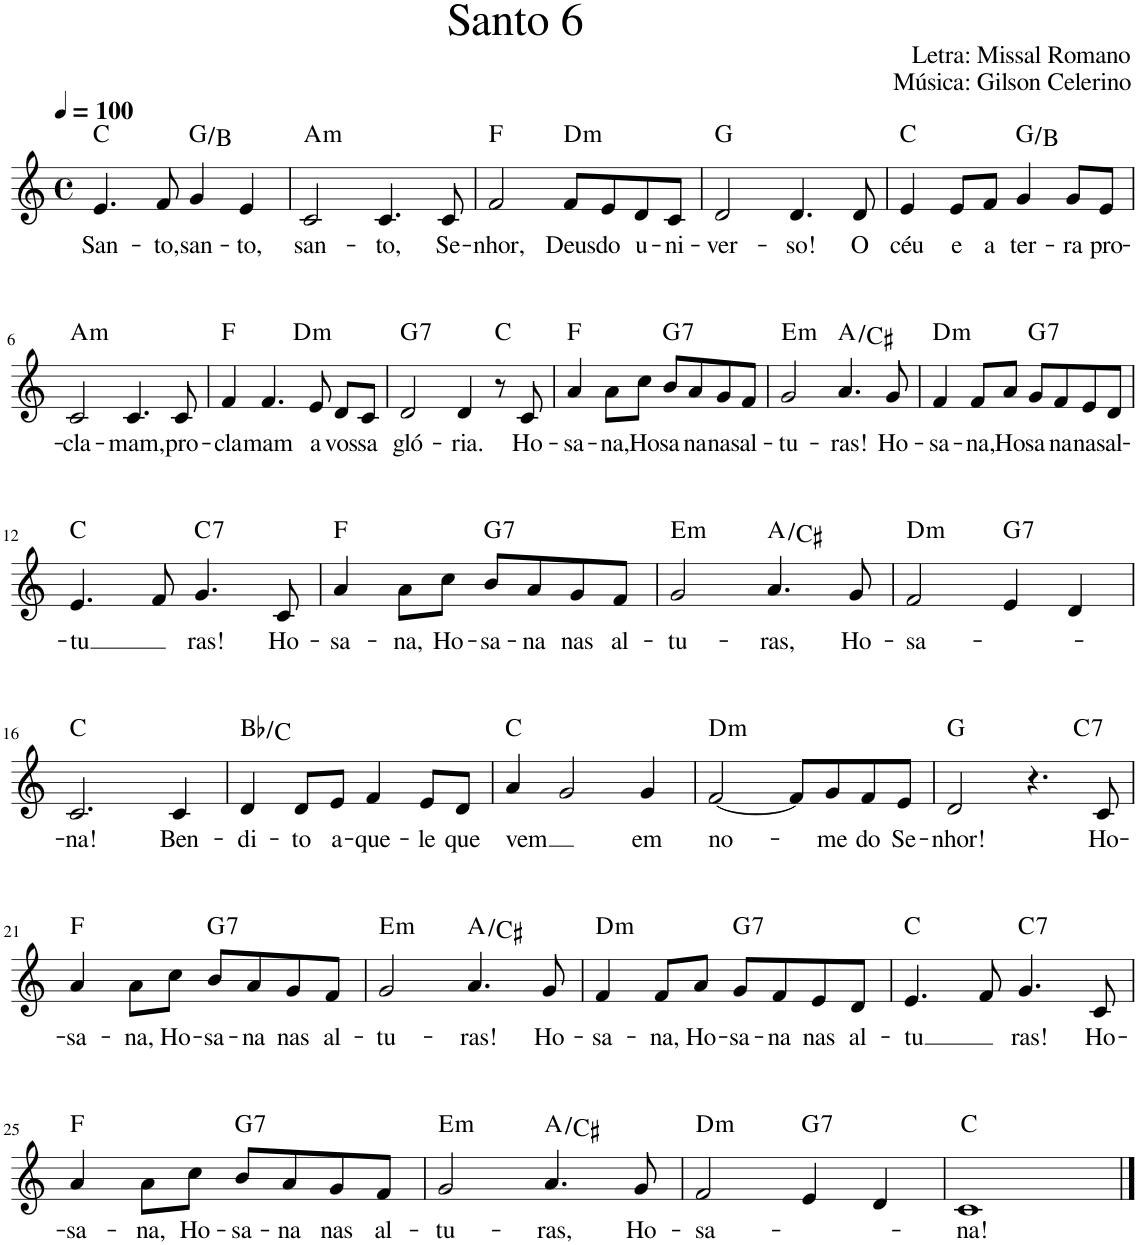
**kern	**text	**harte
*part1	*part1	*part1
*staff1	*staff1	*
*I"Voz	*	*
*I'Vo.	*	*
!!LO:PB:g=z
*clefG2	*	*
*k[]	*	*
*M4/4	*	*
*met(c)	*	*
*MM100	*	*
=1	=1	=1
!LO:TX:a:t=Santo 6	!	!
!LO:TX:a:t=Letra&colon; Missal Romano	!	!
!LO:TX:a:t=Música&colon; Gilson Celerino	!	!
!	!LO:LY:b	!
4.e/	San-	C:maj
!	!LO:LY:b	!
8f/	-to,	.
!	!LO:LY:b	!
4g/	san-	G:maj/3
!	!LO:LY:b	!
4e/	-to,	.
=2	=2	=2
!	!LO:LY:b	!LO:H:kt=m
2c/	san-	A:min
!	!LO:LY:b	!
4.c/	-to,	.
!	!LO:LY:b	!
8c/	Se-	.
=3	=3	=3
!	!LO:LY:b	!
2f/	-nhor,	F:maj
!	!LO:LY:b	!LO:H:kt=m
8f/L	Deus	D:min
!	!LO:LY:b	!
8e/	do	.
!	!LO:LY:b	!
8d/	u-	.
!	!LO:LY:b	!
8c/J	-ni-	.
=4	=4	=4
!	!LO:LY:b	!
2d/	-ver-	G:maj
!	!LO:LY:b	!
4.d/	-so!	.
!	!LO:LY:b	!
8d/	O	.
=5	=5	=5
!	!LO:LY:b	!
4e/	céu	C:maj
!	!LO:LY:b	!
8e/L	e	.
!	!LO:LY:b	!
8f/J	a	.
!	!LO:LY:b	!
4g/	ter-	G:maj/3
!	!LO:LY:b	!
8g/L	-ra	.
!	!LO:LY:b	!
8e/J	pro-	.
!!LO:LB:g=z
=6	=6	=6
!	!LO:LY:b	!LO:H:kt=m
2c/	-cla-	A:min
!	!LO:LY:b	!
4.c/	-mam,	.
!	!LO:LY:b	!
8c/	pro-	.
=7	=7	=7
!	!LO:LY:b	!
*^	*	*
4f/	2ryy	-cla-	F:maj
!	!	!LO:LY:b	!
4.f/	.	-mam	.
!	!	!	!LO:H:kt=m
.	2ryy	.	D:min
!	!	!LO:LY:b	!
8e/	.	a	.
!	!	!LO:LY:b	!
8d/L	.	vos-	.
!	!	!LO:LY:b	!
8c/J	.	-sa	.
=8	=8	=8	=8
!	!	!LO:LY:b	!LO:H:kt=7
*v	*v	*	*
2d/	gló-	G:7
!	!LO:LY:b	!
4d/	-ria.	.
8r	.	C:maj
!	!LO:LY:b	!
8c/	Ho-	.
=9	=9	=9
!	!LO:LY:b	!
4a/	-sa-	F:maj
!	!LO:LY:b	!
8a\L	-na,	.
!	!LO:LY:b	!
8cc\J	Ho-	.
!	!LO:LY:b	!LO:H:kt=7
8b/L	-sa-	G:7
!	!LO:LY:b	!
8a/	-na	.
!	!LO:LY:b	!
8g/	nas	.
!	!LO:LY:b	!
8f/J	al-	.
=10	=10	=10
!	!LO:LY:b	!LO:H:kt=m
2g/	-tu-	E:min
!	!LO:LY:b	!
4.a/	-ras!	A:maj/3
!	!LO:LY:b	!
8g/	Ho-	.
=11	=11	=11
!	!LO:LY:b	!LO:H:kt=m
4f/	-sa-	D:min
!	!LO:LY:b	!
8f/L	-na,	.
!	!LO:LY:b	!
8a/J	Ho-	.
!	!LO:LY:b	!LO:H:kt=7
8g/L	-sa-	G:7
!	!LO:LY:b	!
8f/	-na	.
!	!LO:LY:b	!
8e/	nas	.
!	!LO:LY:b	!
8d/J	al-	.
!!LO:LB:g=z
=12	=12	=12
!	!LO:LY:b	!
4.e/	-tu	C:maj
8f/	.	.
!	!LO:LY:b	!LO:H:kt=7
4.g/	ras!	C:7
!	!LO:LY:b	!
8c/	Ho-	.
=13	=13	=13
!	!LO:LY:b	!
4a/	-sa-	F:maj
!	!LO:LY:b	!
8a\L	-na,	.
!	!LO:LY:b	!
8cc\J	Ho-	.
!	!LO:LY:b	!LO:H:kt=7
8b/L	-sa-	G:7
!	!LO:LY:b	!
8a/	-na	.
!	!LO:LY:b	!
8g/	nas	.
!	!LO:LY:b	!
8f/J	al-	.
=14	=14	=14
!	!LO:LY:b	!LO:H:kt=m
2g/	-tu-	E:min
!	!LO:LY:b	!
4.a/	-ras,	A:maj/3
!	!LO:LY:b	!
8g/	Ho-	.
=15	=15	=15
!	!LO:LY:b	!LO:H:kt=m
2f/	-sa-	D:min
!	!	!LO:H:kt=7
4e/	.	G:7
4d/	.	.
!!LO:LB:g=z
=16	=16	=16
!	!LO:LY:b	!
2.c/	-na!	C:maj
!	!LO:LY:b	!
4c/	Ben-	.
=17	=17	=17
!	!LO:LY:b	!
4d/	-di-	Bb:maj/2
!	!LO:LY:b	!
8d/L	-to	.
!	!LO:LY:b	!
8e/J	a-	.
!	!LO:LY:b	!
4f/	-que-	.
!	!LO:LY:b	!
8e/L	-le	.
!	!LO:LY:b	!
8d/J	que	.
=18	=18	=18
!	!LO:LY:b	!
4a/	vem	C:maj
2g/	.	.
!	!LO:LY:b	!
4g/	em	.
=19	=19	=19
!	!LO:LY:b	!LO:H:kt=m
[2f/	no-	D:min
8f/L]	.	.
!	!LO:LY:b	!
8g/	-me	.
!	!LO:LY:b	!
8f/	do	.
!	!LO:LY:b	!
8e/J	Se-	.
=20	=20	=20
!	!LO:LY:b	!
*^	*	*
2d/	2.ryy	-nhor!	G:maj
4.r	.	.	.
!	!	!	!LO:H:kt=7
.	4ryy	.	C:7
!	!	!LO:LY:b	!
8c/	.	Ho-	.
!!LO:LB:g=z	!!
=21	=21	=21	=21
!	!	!LO:LY:b	!
*v	*v	*	*
4a/	-sa-	F:maj
!	!LO:LY:b	!
8a\L	-na,	.
!	!LO:LY:b	!
8cc\J	Ho-	.
!	!LO:LY:b	!LO:H:kt=7
8b/L	-sa-	G:7
!	!LO:LY:b	!
8a/	-na	.
!	!LO:LY:b	!
8g/	nas	.
!	!LO:LY:b	!
8f/J	al-	.
=22	=22	=22
!	!LO:LY:b	!LO:H:kt=m
2g/	-tu-	E:min
!	!LO:LY:b	!
4.a/	-ras!	A:maj/3
!	!LO:LY:b	!
8g/	Ho-	.
=23	=23	=23
!	!LO:LY:b	!LO:H:kt=m
4f/	-sa-	D:min
!	!LO:LY:b	!
8f/L	-na,	.
!	!LO:LY:b	!
8a/J	Ho-	.
!	!LO:LY:b	!LO:H:kt=7
8g/L	-sa-	G:7
!	!LO:LY:b	!
8f/	-na	.
!	!LO:LY:b	!
8e/	nas	.
!	!LO:LY:b	!
8d/J	al-	.
=24	=24	=24
!	!LO:LY:b	!
4.e/	-tu	C:maj
8f/	.	.
!	!LO:LY:b	!LO:H:kt=7
4.g/	ras!	C:7
!	!LO:LY:b	!
8c/	Ho-	.
!!LO:LB:g=z
=25	=25	=25
!	!LO:LY:b	!
4a/	-sa-	F:maj
!	!LO:LY:b	!
8a\L	-na,	.
!	!LO:LY:b	!
8cc\J	Ho-	.
!	!LO:LY:b	!LO:H:kt=7
8b/L	-sa-	G:7
!	!LO:LY:b	!
8a/	-na	.
!	!LO:LY:b	!
8g/	nas	.
!	!LO:LY:b	!
8f/J	al-	.
=26	=26	=26
!	!LO:LY:b	!LO:H:kt=m
2g/	-tu-	E:min
!	!LO:LY:b	!
4.a/	-ras,	A:maj/3
!	!LO:LY:b	!
8g/	Ho-	.
=27	=27	=27
!	!LO:LY:b	!LO:H:kt=m
2f/	-sa-	D:min
!	!	!LO:H:kt=7
4e/	.	G:7
4d/	.	.
=28	=28	=28
!	!LO:LY:b	!
1c	-na!	C:maj
==	==	==
*-	*-	*-
